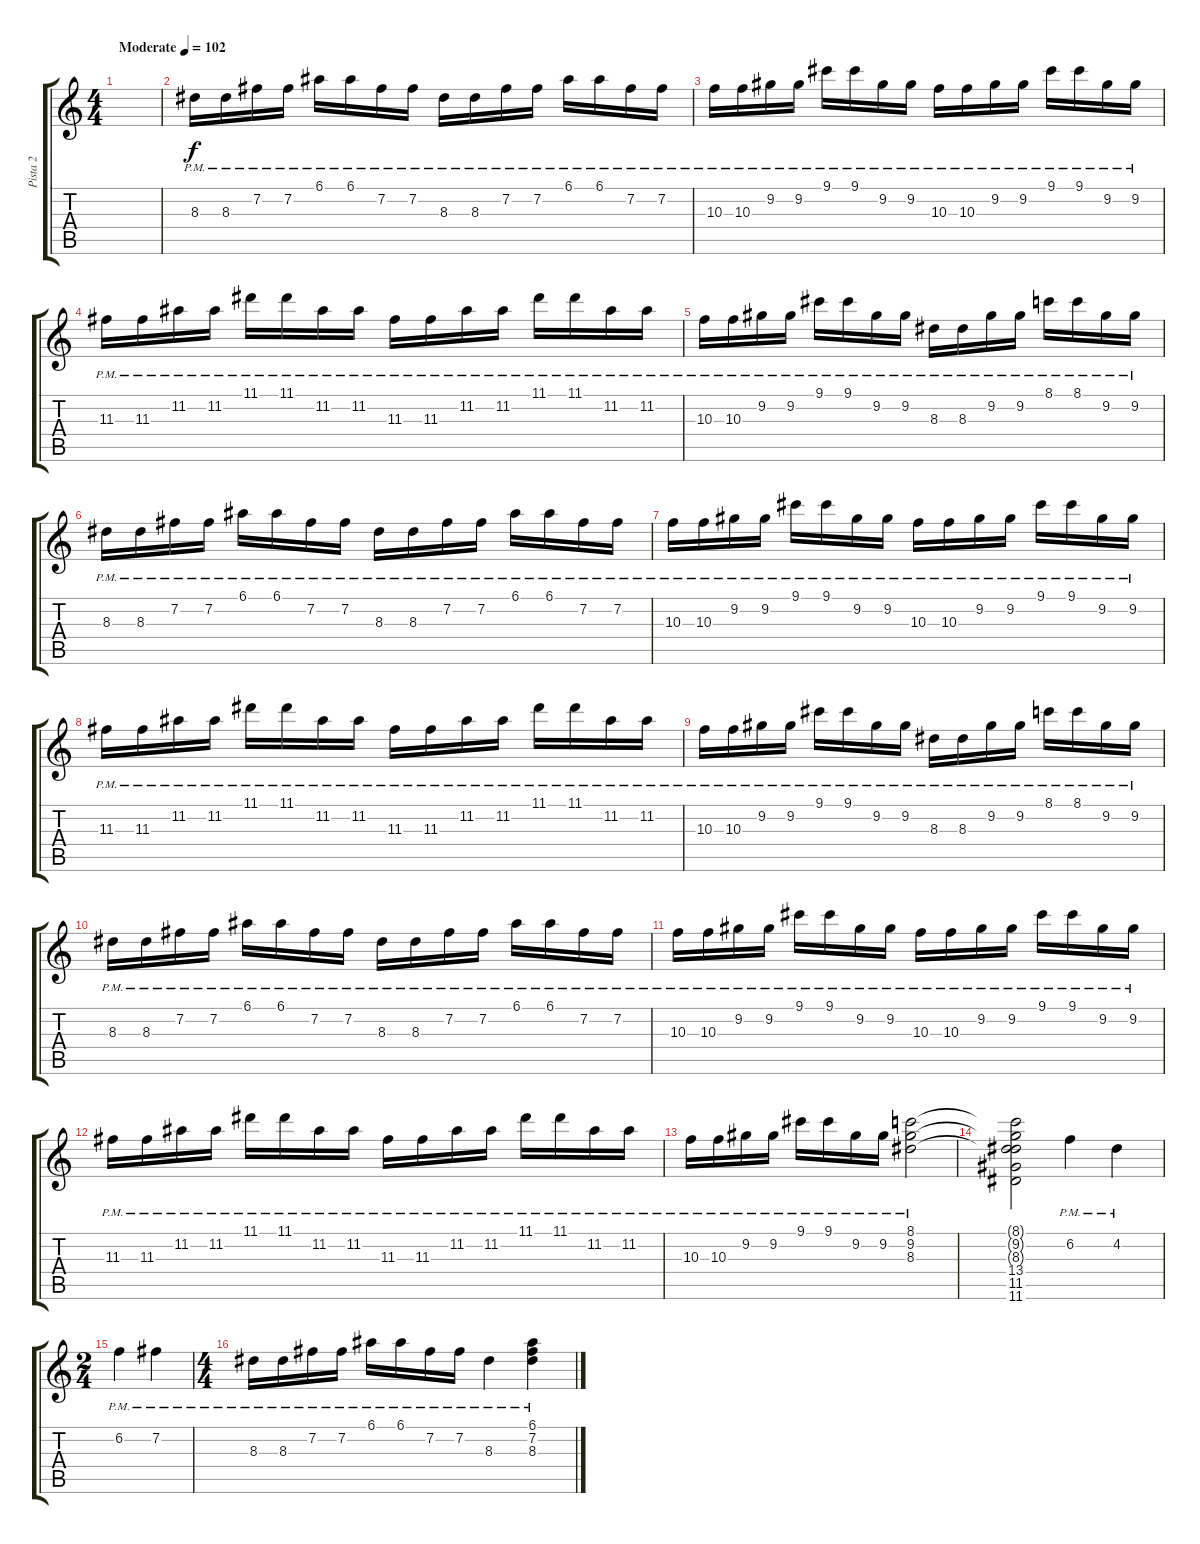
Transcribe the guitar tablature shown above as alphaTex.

\track ("Pista 2" "Pista 2") {instrument electricguitarjazz}
\staff {score tabs}
\tuning (E4 B3 G3 D3 A2 E2) {hide}
\ts (4 4)
\tempo (102 "Moderate")
\clef g2
\ks c
|
8.3{pm}.16 8.3{pm}.16 7.2{pm}.16 7.2{pm}.16 6.1{pm}.16 6.1{pm}.16 7.2{pm}.16 7.2{pm}.16 8.3{pm}.16 8.3{pm}.16 7.2{pm}.16 7.2{pm}.16 6.1{pm}.16 6.1{pm}.16 7.2{pm}.16 7.2{pm}.16 |
10.3{pm}.16 10.3{pm}.16 9.2{pm}.16 9.2{pm}.16 9.1{pm}.16 9.1{pm}.16 9.2{pm}.16 9.2{pm}.16 10.3{pm}.16 10.3{pm}.16 9.2{pm}.16 9.2{pm}.16 9.1{pm}.16 9.1{pm}.16 9.2{pm}.16 9.2{pm}.16 |
11.3{pm}.16 11.3{pm}.16 11.2{pm}.16 11.2{pm}.16 11.1{pm}.16 11.1{pm}.16 11.2{pm}.16 11.2{pm}.16 11.3{pm}.16 11.3{pm}.16 11.2{pm}.16 11.2{pm}.16 11.1{pm}.16 11.1{pm}.16 11.2{pm}.16 11.2{pm}.16 |
10.3{pm}.16 10.3{pm}.16 9.2{pm}.16 9.2{pm}.16 9.1{pm}.16 9.1{pm}.16 9.2{pm}.16 9.2{pm}.16 8.3{pm}.16 8.3{pm}.16 9.2{pm}.16 9.2{pm}.16 8.1{pm}.16 8.1{pm}.16 9.2{pm}.16 9.2{pm}.16 |
8.3{pm}.16 8.3{pm}.16 7.2{pm}.16 7.2{pm}.16 6.1{pm}.16 6.1{pm}.16 7.2{pm}.16 7.2{pm}.16 8.3{pm}.16 8.3{pm}.16 7.2{pm}.16 7.2{pm}.16 6.1{pm}.16 6.1{pm}.16 7.2{pm}.16 7.2{pm}.16 |
10.3{pm}.16 10.3{pm}.16 9.2{pm}.16 9.2{pm}.16 9.1{pm}.16 9.1{pm}.16 9.2{pm}.16 9.2{pm}.16 10.3{pm}.16 10.3{pm}.16 9.2{pm}.16 9.2{pm}.16 9.1{pm}.16 9.1{pm}.16 9.2{pm}.16 9.2{pm}.16 |
11.3{pm}.16 11.3{pm}.16 11.2{pm}.16 11.2{pm}.16 11.1{pm}.16 11.1{pm}.16 11.2{pm}.16 11.2{pm}.16 11.3{pm}.16 11.3{pm}.16 11.2{pm}.16 11.2{pm}.16 11.1{pm}.16 11.1{pm}.16 11.2{pm}.16 11.2{pm}.16 |
10.3{pm}.16 10.3{pm}.16 9.2{pm}.16 9.2{pm}.16 9.1{pm}.16 9.1{pm}.16 9.2{pm}.16 9.2{pm}.16 8.3{pm}.16 8.3{pm}.16 9.2{pm}.16 9.2{pm}.16 8.1{pm}.16 8.1{pm}.16 9.2{pm}.16 9.2{pm}.16 |
8.3{pm}.16 8.3{pm}.16 7.2{pm}.16 7.2{pm}.16 6.1{pm}.16 6.1{pm}.16 7.2{pm}.16 7.2{pm}.16 8.3{pm}.16 8.3{pm}.16 7.2{pm}.16 7.2{pm}.16 6.1{pm}.16 6.1{pm}.16 7.2{pm}.16 7.2{pm}.16 |
10.3{pm}.16 10.3{pm}.16 9.2{pm}.16 9.2{pm}.16 9.1{pm}.16 9.1{pm}.16 9.2{pm}.16 9.2{pm}.16 10.3{pm}.16 10.3{pm}.16 9.2{pm}.16 9.2{pm}.16 9.1{pm}.16 9.1{pm}.16 9.2{pm}.16 9.2{pm}.16 |
11.3{pm}.16 11.3{pm}.16 11.2{pm}.16 11.2{pm}.16 11.1{pm}.16 11.1{pm}.16 11.2{pm}.16 11.2{pm}.16 11.3{pm}.16 11.3{pm}.16 11.2{pm}.16 11.2{pm}.16 11.1{pm}.16 11.1{pm}.16 11.2{pm}.16 11.2{pm}.16 |
10.3{pm}.16 10.3{pm}.16 9.2{pm}.16 9.2{pm}.16 9.1{pm}.16 9.1{pm}.16 9.2{pm}.16 9.2{pm}.16 (8.1{pm} 9.2{pm} 8.3{pm}).2 |
(8.1{t} 9.2{t} 8.3{t} 13.4 11.5 11.6).2 6.2{pm}.4 4.2{pm}.4 |
\ts (2 4)
6.2{pm}.4 7.2{pm}.4 |
\ts (4 4)
8.3{pm}.16 8.3{pm}.16 7.2{pm}.16 7.2{pm}.16 6.1{pm}.16 6.1{pm}.16 7.2{pm}.16 7.2{pm}.16 8.3{pm}.4 (6.1{pm} 7.2{pm} 8.3{pm}).4
